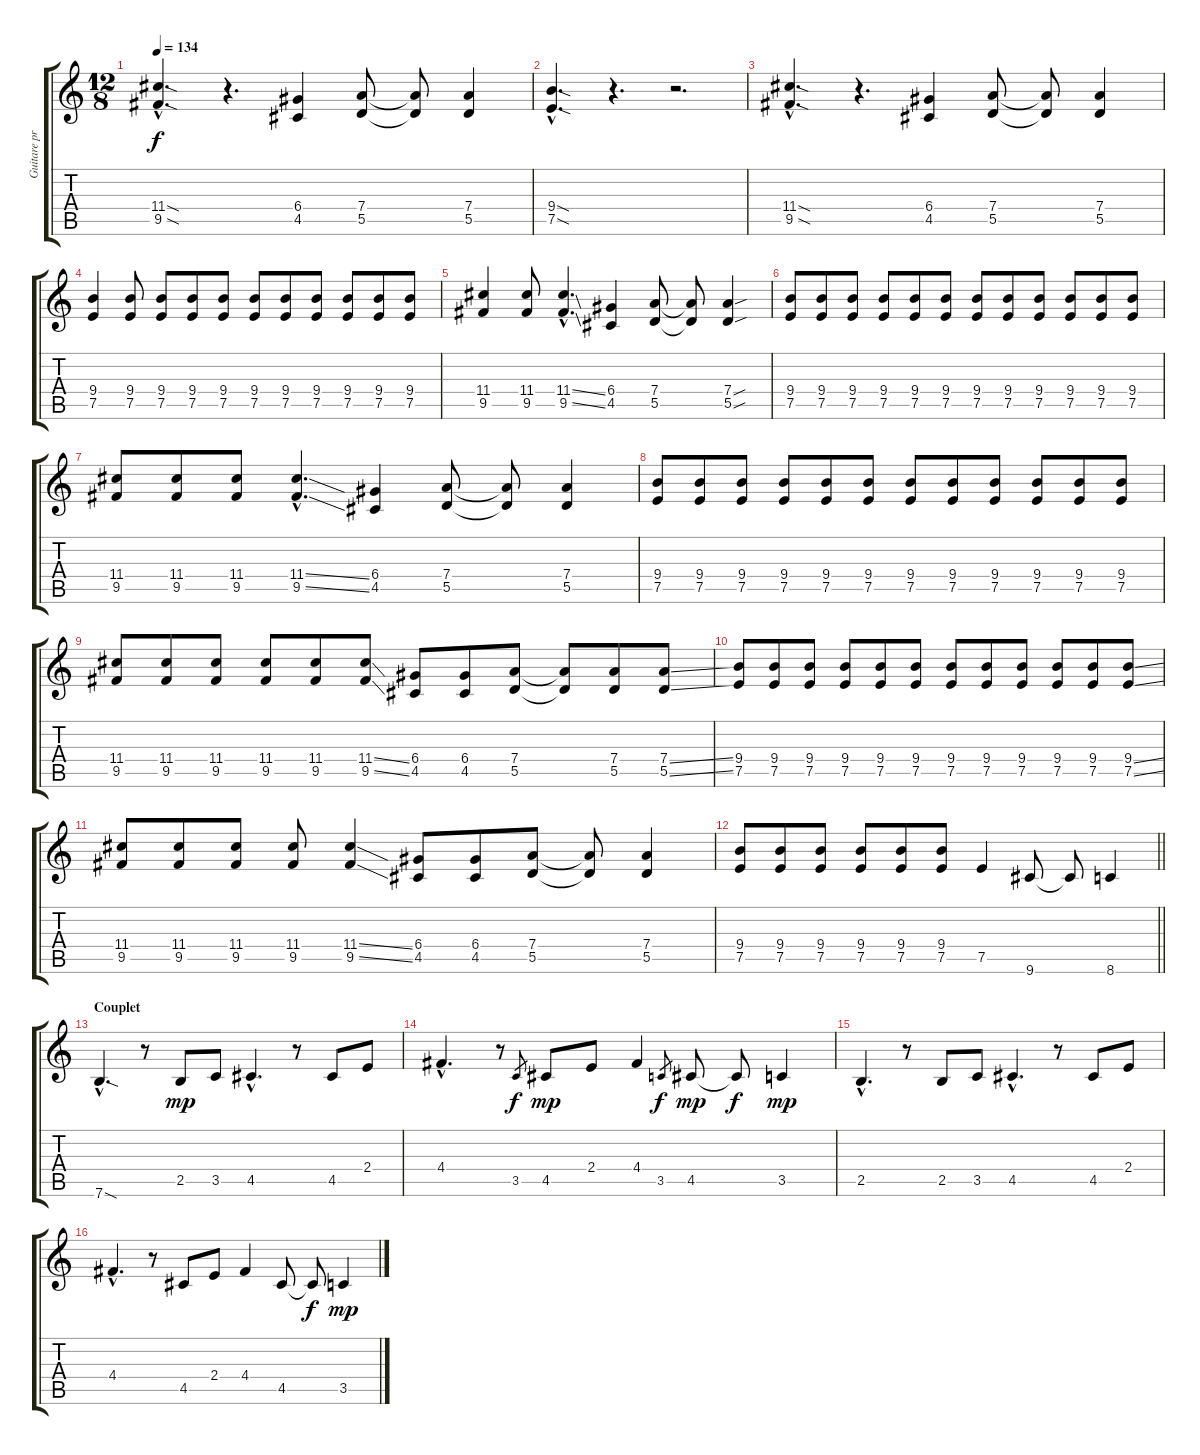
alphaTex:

\track ("Guitare principale" "Guitare pr") {instrument overdrivenguitar}
\staff {score tabs}
\tuning (E4 B3 G3 D3 A2 E2) {hide}
\ts (12 8)
\tempo 134
\clef g2
\ks c
(11.4{sod hac} 9.5{sod hac}).4{d dy f} r.4{d} (6.4 4.5).4 (7.4 5.5).8 (7.4{t} 5.5{t}).8 (7.4 5.5).4 |
(9.4{sod hac} 7.5{sod hac}).4{d} r.4{d} r.2{d} |
(11.4{sod hac} 9.5{sod hac}).4{d} r.4{d} (6.4 4.5).4 (7.4 5.5).8 (7.4{t} 5.5{t}).8 (7.4 5.5).4 |
(9.4 7.5).4 (9.4 7.5).8 (9.4 7.5).8 (9.4 7.5).8 (9.4 7.5).8 (9.4 7.5).8 (9.4 7.5).8 (9.4 7.5).8 (9.4 7.5).8 (9.4 7.5).8 (9.4 7.5).8 |
(11.4 9.5).4 (11.4 9.5).8 (11.4{ss hac} 9.5{ss hac}).4{d} (6.4 4.5).4 (7.4 5.5).8 (7.4{t} 5.5{t}).8 (7.4{sou} 5.5{sou}).4 |
(9.4 7.5).8 (9.4 7.5).8 (9.4 7.5).8 (9.4 7.5).8 (9.4 7.5).8 (9.4 7.5).8 (9.4 7.5).8 (9.4 7.5).8 (9.4 7.5).8 (9.4 7.5).8 (9.4 7.5).8 (9.4 7.5).8 |
(11.4 9.5).8 (11.4 9.5).8 (11.4 9.5).8 (11.4{ss hac} 9.5{ss hac}).4{d} (6.4 4.5).4 (7.4 5.5).8 (7.4{t} 5.5{t}).8 (7.4 5.5).4 |
(9.4 7.5).8 (9.4 7.5).8 (9.4 7.5).8 (9.4 7.5).8 (9.4 7.5).8 (9.4 7.5).8 (9.4 7.5).8 (9.4 7.5).8 (9.4 7.5).8 (9.4 7.5).8 (9.4 7.5).8 (9.4 7.5).8 |
(11.4 9.5).8 (11.4 9.5).8 (11.4 9.5).8 (11.4 9.5).8 (11.4 9.5).8 (11.4{ss} 9.5{ss}).8 (6.4 4.5).8 (6.4 4.5).8 (7.4 5.5).8 (7.4{t} 5.5{t}).8 (7.4 5.5).8 (7.4{ss} 5.5{ss}).8 |
(9.4 7.5).8 (9.4 7.5).8 (9.4 7.5).8 (9.4 7.5).8 (9.4 7.5).8 (9.4 7.5).8 (9.4 7.5).8 (9.4 7.5).8 (9.4 7.5).8 (9.4 7.5).8 (9.4 7.5).8 (9.4{ss} 7.5{ss}).8 |
(11.4 9.5).8 (11.4 9.5).8 (11.4 9.5).8 (11.4 9.5).8 (11.4{ss} 9.5{ss}).4 (6.4 4.5).8 (6.4 4.5).8 (7.4 5.5).8 (7.4{t} 5.5{t}).8 (7.4 5.5).4 |
\barLineRight lightlight
(9.4 7.5).8 (9.4 7.5).8 (9.4 7.5).8 (9.4 7.5).8 (9.4 7.5).8 (9.4 7.5).8 7.5.4 9.6.8 9.6{t}.8 8.6.4 |
\section ("" "Couplet")
7.6{sod hac}.4{d} r.8{instrument electricguitarmuted} 2.5.8{dy mp} 3.5.8 4.5{hac}.4{d} r.8 4.5.8 2.4.8 |
4.4{hac}.4{d} r.8 3.5.8{gr dy f} 4.5.8{dy mp} 2.4.8 4.4.4 3.5.8{gr dy f} 4.5.8{dy mp} 4.5{t}.8{dy f} 3.5.4{dy mp} |
2.5{hac}.4{d} r.8 2.5.8 3.5.8 4.5{hac}.4{d} r.8 4.5.8 2.4.8 |
4.4{hac}.4{d} r.8 4.5.8 2.4.8 4.4.4 4.5.8 4.5{t}.8{dy f} 3.5.4{dy mp}
